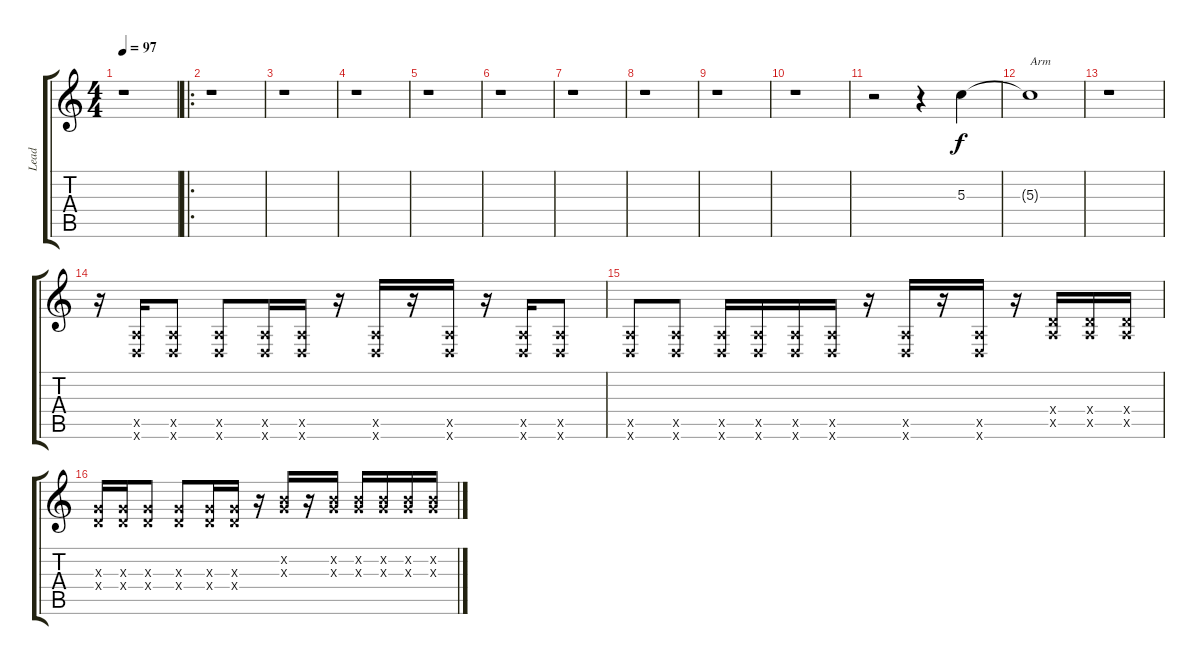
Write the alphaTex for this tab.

\track ("Lead" "Lead") {instrument distortionguitar}
\staff {score tabs}
\tuning (E4 B3 G3 D3 A2 D2) {hide}
\ts (4 4)
\tempo 97
\clef g2
\ks c
r.1{dy f instrument distortionguitar} |
\ro
r.1 |
r.1 |
r.1 |
r.1 |
r.1 |
r.1 |
r.1 |
r.1 |
r.1 |
r.2 r.4 5.3.4 |
5.3{t}.1{txt "Arm"} |
r.1 |
r.16 (0.5{x} 0.6{x}).16 (0.5{x} 0.6{x}).8 (0.5{x} 0.6{x}).8 (0.5{x} 0.6{x}).16 (0.5{x} 0.6{x}).16 r.16 (0.5{x} 0.6{x}).16 r.16 (0.5{x} 0.6{x}).16 r.16 (0.5{x} 0.6{x}).16 (0.5{x} 0.6{x}).8 |
(0.5{x} 0.6{x}).8 (0.5{x} 0.6{x}).8 (0.5{x} 0.6{x}).16 (0.5{x} 0.6{x}).16 (0.5{x} 0.6{x}).16 (0.5{x} 0.6{x}).16 r.16 (0.5{x} 0.6{x}).16 r.16 (0.5{x} 0.6{x}).16 r.16 (0.4{x} 0.5{x}).16 (0.4{x} 0.5{x}).16 (0.4{x} 0.5{x}).16 |
(0.3{x} 0.4{x}).16 (0.3{x} 0.4{x}).16 (0.3{x} 0.4{x}).8 (0.3{x} 0.4{x}).8 (0.3{x} 0.4{x}).16 (0.3{x} 0.4{x}).16 r.16 (0.2{x} 0.3{x}).16 r.16 (0.2{x} 0.3{x}).16 (0.2{x} 0.3{x}).16 (0.2{x} 0.3{x}).16 (0.2{x} 0.3{x}).16 (0.2{x} 0.3{x}).16
